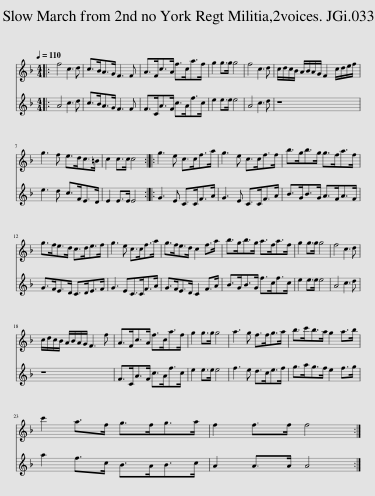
X:1
%%score 1 2
L:1/8
Q:1/4=110
M:4/4
I:linebreak $
K:F
V:1 treble
V:2 treble
V:1
|: f4 c3 d | c>BA>G F3 F | A>Fc>A f>ca>f | g2 g>g g4 | f4 c3 d | %5
 c/d/c/B/ A/B/A/G/ F2 c/d/e/f/ |$ g3 f e>dc>=B | c2 c>c c4 :: g3 e c>cf>a | g3 e c>cf>f | %10
 b>gb>g g>fa>f |$ g>fe>d c>de>f | g3 e c>cf>a | g>fe>d c2 f>a | b>gb>g a>fa>f | %15
 g2 g>g g4 | f4 c3 d |$ c/d/c/B/ A/B/A/G/ F3 f | A>Fc>A f>ca>f | g2 g>g g4 | %20
 a3 g f>fg>a | b>c'b>a g2 a>b |$ c'2 a>f g>fg>a | f2 f>f f4 :| %24
V:2
|: A4 c3 d | c>BA>G F3 F | F>CA>F c>Af>c | e2 e>e e4 | A4 c3 d | %5
 z8 |$ e3 d c>FE>D | E2 E>E E4 :: G3 E C>CF>A | G3 E C>CF>A | %10
 B>GB>G A>FA>F |$ G>FE>D C>DE>F | G3 EC>CF>A | G>FE>D C2 F>A | B>GB>G f>cf>c | %15
 e2 e>e e4 | A4 c3 d |$ z8 | F>CA>F c>Af>c | e2 e>e e4 | %20
 f3 e d>ce>f | g>ag>f e2 f>g |$ a2 f>c B>AB>c | A2 A>A A4 :| %24
